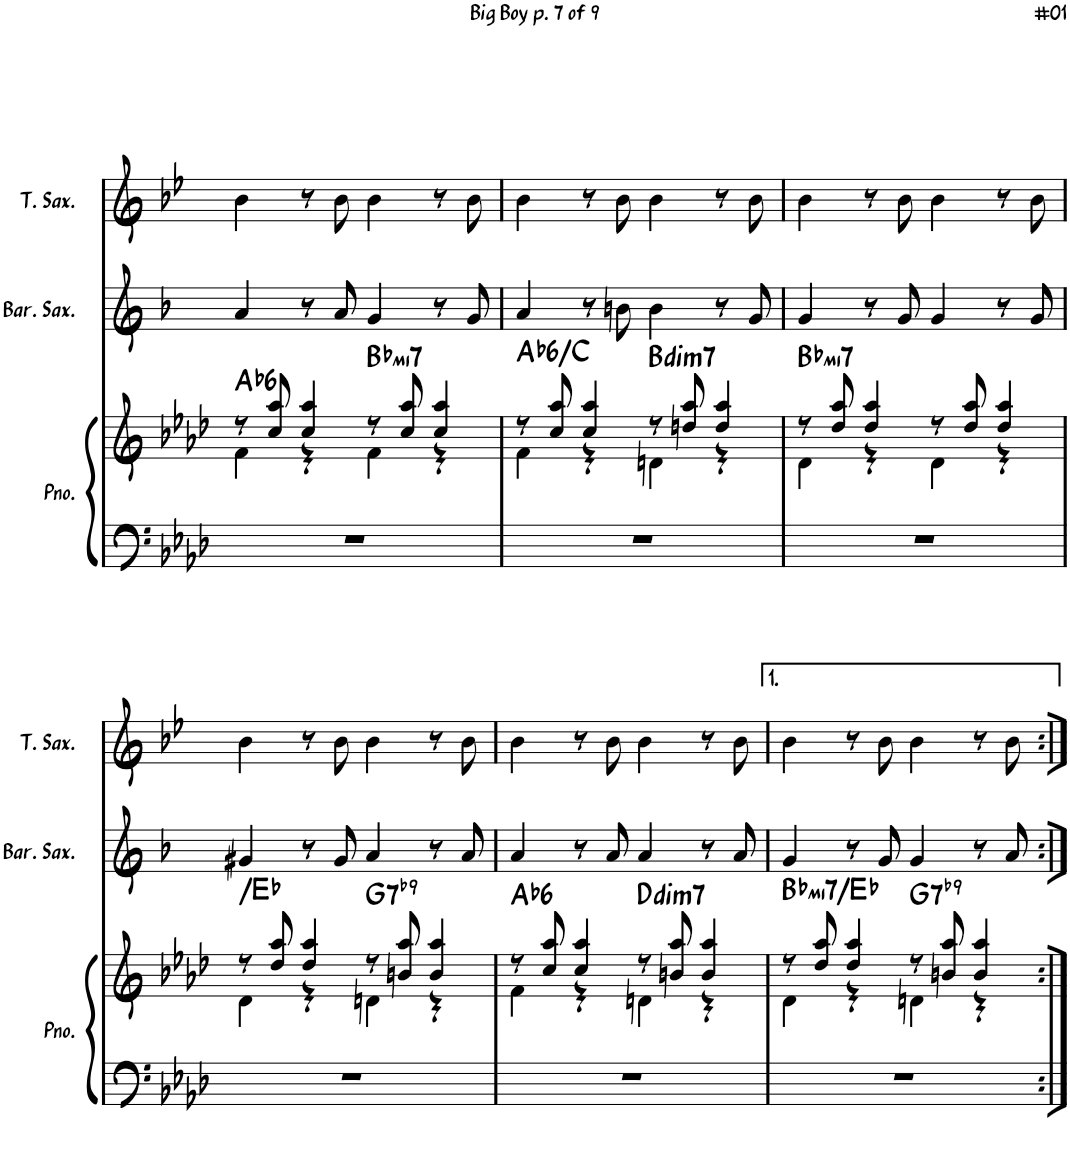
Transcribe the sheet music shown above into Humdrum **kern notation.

**kern	**kern	**harte	**kern	**kern
*part3	*part3	*part3	*part2	*part1
*staff4	*staff3	*	*staff2	*staff1
*I"Piano	*	*	*I"Baritone Saxophone	*I"Tenor Saxophone
*I'Pno.	*	*	*I'Bar. Sax.	*I'T. Sax.
!!LO:PB:g=z
*clefF4	*clefG2	*	*clefG2	*clefG2
*	*	*	*Trd12c21	*Trd8c14
*k[b-e-a-d-]	*k[b-e-a-d-]	*	*k[b-]	*k[b-e-]
*M4/4	*M4/4	*	*M4/4	*M4/4
=47	=47	=47	=47	=47
*	*^	*	*	*
!	!	!	!LO:H:kt=6	!	!
1r	8r	4f\	Ab:maj6	4a/	4b-\
.	8cc/ 8aa-/	.	.	.	.
.	4cc/ 4aa-/	4r	.	8r	8r
.	.	.	.	8a/	8b-\
!	!	!	!LO:H:kt=mi7	!	!
.	8r	4f\	Bb:min7	4g/	4b-\
.	8cc/ 8aa-/	.	.	.	.
.	4cc/ 4aa-/	4r	.	8r	8r
.	.	.	.	8g/	8b-\
=48	=48	=48	=48	=48	=48
!	!	!	!LO:H:kt=6	!	!
1r	8r	4f\	Ab:maj6/3	4a/	4b-\
.	8cc/ 8aa-/	.	.	.	.
.	4cc/ 4aa-/	4r	.	8r	8r
.	.	.	.	8bn\	8b-\
!	!	!	!LO:H:kt=dim7	!	!
.	8r	4dn\	B:dim7	4b\	4b-\
.	8ddn/ 8aa-/	.	.	.	.
.	4dd/ 4aa-/	4r	.	8r	8r
.	.	.	.	8g/	8b-\
=49	=49	=49	=49	=49	=49
!	!	!	!LO:H:kt=mi7	!	!
1r	8r	4d-\	Bb:min7	4g/	4b-\
.	8dd-/ 8aa-/	.	.	.	.
.	4dd-/ 4aa-/	4r	.	8r	8r
.	.	.	.	8g/	8b-\
.	8r	4d-\	.	4g/	4b-\
.	8dd-/ 8aa-/	.	.	.	.
.	4dd-/ 4aa-/	4r	.	8r	8r
.	.	.	.	8g/	8b-\
!!LO:LB:g=z
=50	=50	=50	=50	=50	=50
!	!	!	!LO:H:kt=N.C.	!	!
1r	8r	4d-\	N	4g#X/	4b-\
.	8dd-/ 8aa-/	.	.	.	.
.	4dd-/ 4aa-/	4r	.	8r	8r
.	.	.	.	8g#/	8b-\
!	!	!	!LO:H:kt=7	!	!
.	8r	4dn\	G:7(b9)	4a/	4b-\
.	8bn/ 8aa-/	.	.	.	.
.	4b/ 4aa-/	4r	.	8r	8r
.	.	.	.	8a/	8b-\
=51	=51	=51	=51	=51	=51
!	!	!	!LO:H:kt=6	!	!
1r	8r	4f\	Ab:maj6	4a/	4b-\
.	8cc/ 8aa-/	.	.	.	.
.	4cc/ 4aa-/	4r	.	8r	8r
.	.	.	.	8a/	8b-\
!	!	!	!LO:H:kt=dim7	!	!
.	8r	4dn\	D:dim7	4a/	4b-\
.	8bn/ 8aa-/	.	.	.	.
.	4b/ 4aa-/	4r	.	8r	8r
.	.	.	.	8a/	8b-\
=52	=52	=52	=52	=52	=52
!	!	!	!LO:H:kt=mi7	!	!
1r	8r	4d-\	Bb:min7/4	4g/	4b-\
.	8dd-/ 8aa-/	.	.	.	.
.	4dd-/ 4aa-/	4r	.	8r	8r
.	.	.	.	8g/	8b-\
!	!	!	!LO:H:kt=7	!	!
.	8r	4dn\	G:7(b9)	4g/	4b-\
.	8bn/ 8aa-/	.	.	.	.
.	4b/ 4aa-/	4r	.	8r	8r
.	.	.	.	8a/	8b-\
*	*v	*v	*	*	*
=:|!	=:|!	=:|!	=:|!	=:|!
*-	*-	*-	*-	*-
